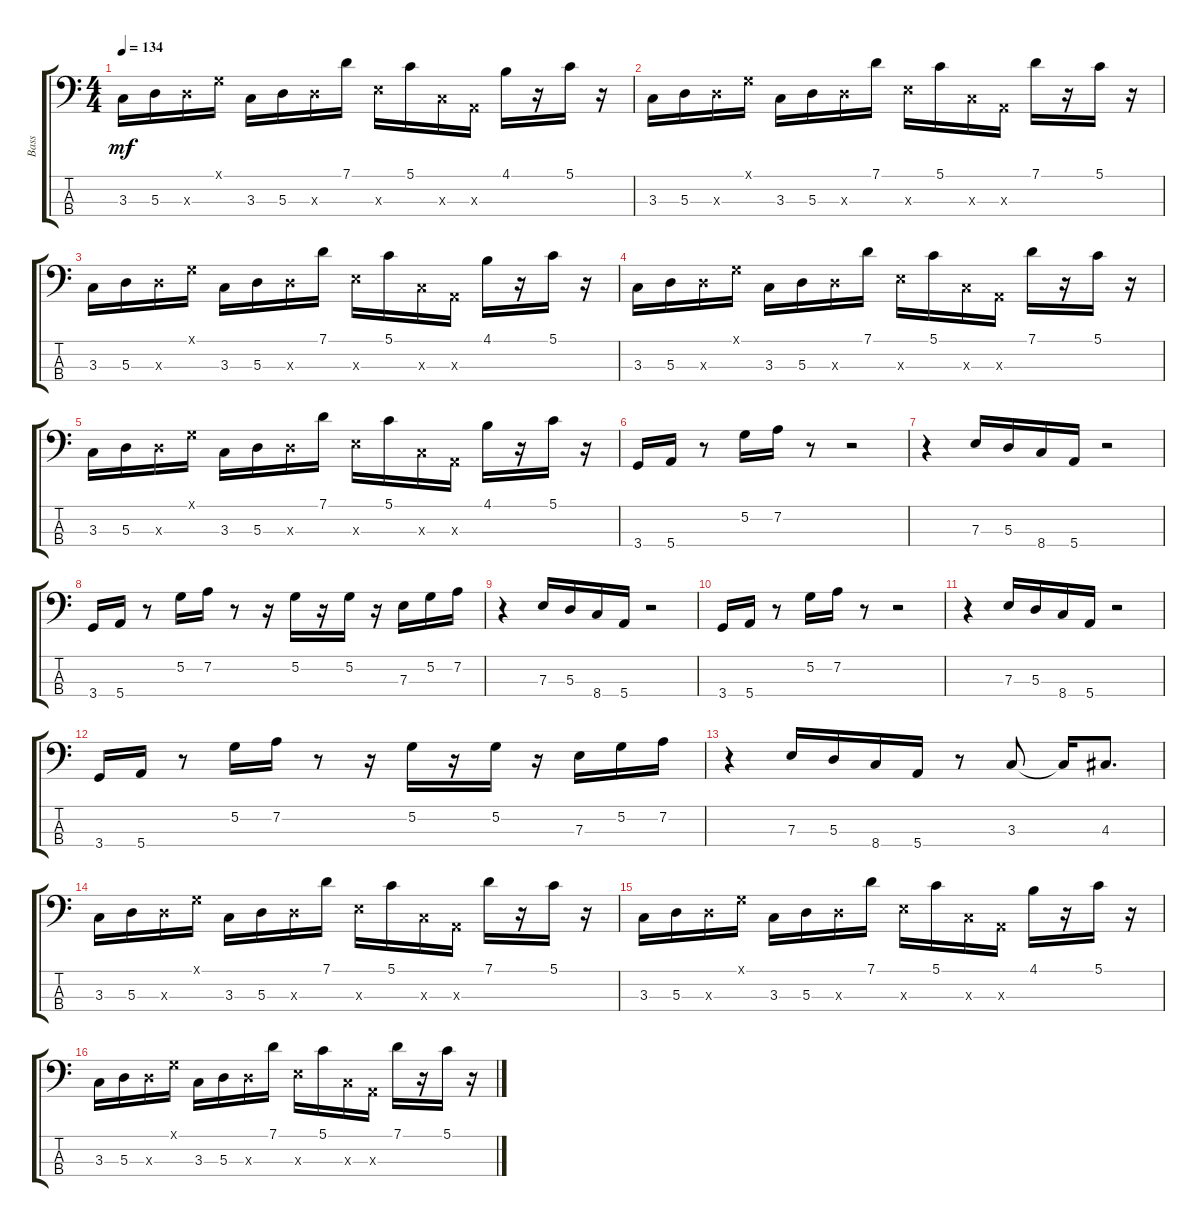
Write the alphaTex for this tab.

\track ("Bass" "Bass") {instrument slapbass1}
\staff {score tabs}
\tuning (G2 D2 A1 E1) {hide}
\ts (4 4)
\tempo 134
\clef f4
\ks c
3.3.16{dy mf} 5.3.16 5.3{x}.16 0.1{x}.16 3.3.16 5.3.16 5.3{x}.16 7.1.16 7.3{x}.16 5.1.16 3.3{x}.16 0.3{x}.16 4.1.16 r.16 5.1.16 r.16 |
3.3.16 5.3.16 5.3{x}.16 0.1{x}.16 3.3.16 5.3.16 5.3{x}.16 7.1.16 7.3{x}.16 5.1.16 3.3{x}.16 0.3{x}.16 7.1.16 r.16 5.1.16 r.16 |
3.3.16 5.3.16 5.3{x}.16 0.1{x}.16 3.3.16 5.3.16 5.3{x}.16 7.1.16 7.3{x}.16 5.1.16 3.3{x}.16 0.3{x}.16 4.1.16 r.16 5.1.16 r.16 |
3.3.16 5.3.16 5.3{x}.16 0.1{x}.16 3.3.16 5.3.16 5.3{x}.16 7.1.16 7.3{x}.16 5.1.16 3.3{x}.16 0.3{x}.16 7.1.16 r.16 5.1.16 r.16 |
3.3.16 5.3.16 5.3{x}.16 0.1{x}.16 3.3.16 5.3.16 5.3{x}.16 7.1.16 7.3{x}.16 5.1.16 3.3{x}.16 0.3{x}.16 4.1.16 r.16 5.1.16 r.16 |
3.4.16 5.4.16 r.8 5.2.16 7.2.16 r.8 r.2 |
r.4 7.3.16 5.3.16 8.4.16 5.4.16 r.2 |
3.4.16 5.4.16 r.8 5.2.16 7.2.16 r.8 r.16 5.2.16 r.16 5.2.16 r.16 7.3.16 5.2.16 7.2.16 |
r.4 7.3.16 5.3.16 8.4.16 5.4.16 r.2 |
3.4.16 5.4.16 r.8 5.2.16 7.2.16 r.8 r.2 |
r.4 7.3.16 5.3.16 8.4.16 5.4.16 r.2 |
3.4.16 5.4.16 r.8 5.2.16 7.2.16 r.8 r.16 5.2.16 r.16 5.2.16 r.16 7.3.16 5.2.16 7.2.16 |
r.4 7.3.16 5.3.16 8.4.16 5.4.16 r.8 3.3.8 3.3{t}.16 4.3.8{d} |
3.3.16 5.3.16 5.3{x}.16 0.1{x}.16 3.3.16 5.3.16 5.3{x}.16 7.1.16 7.3{x}.16 5.1.16 3.3{x}.16 0.3{x}.16 7.1.16 r.16 5.1.16 r.16 |
3.3.16 5.3.16 5.3{x}.16 0.1{x}.16 3.3.16 5.3.16 5.3{x}.16 7.1.16 7.3{x}.16 5.1.16 3.3{x}.16 0.3{x}.16 4.1.16 r.16 5.1.16 r.16 |
3.3.16 5.3.16 5.3{x}.16 0.1{x}.16 3.3.16 5.3.16 5.3{x}.16 7.1.16 7.3{x}.16 5.1.16 3.3{x}.16 0.3{x}.16 7.1.16 r.16 5.1.16 r.16
